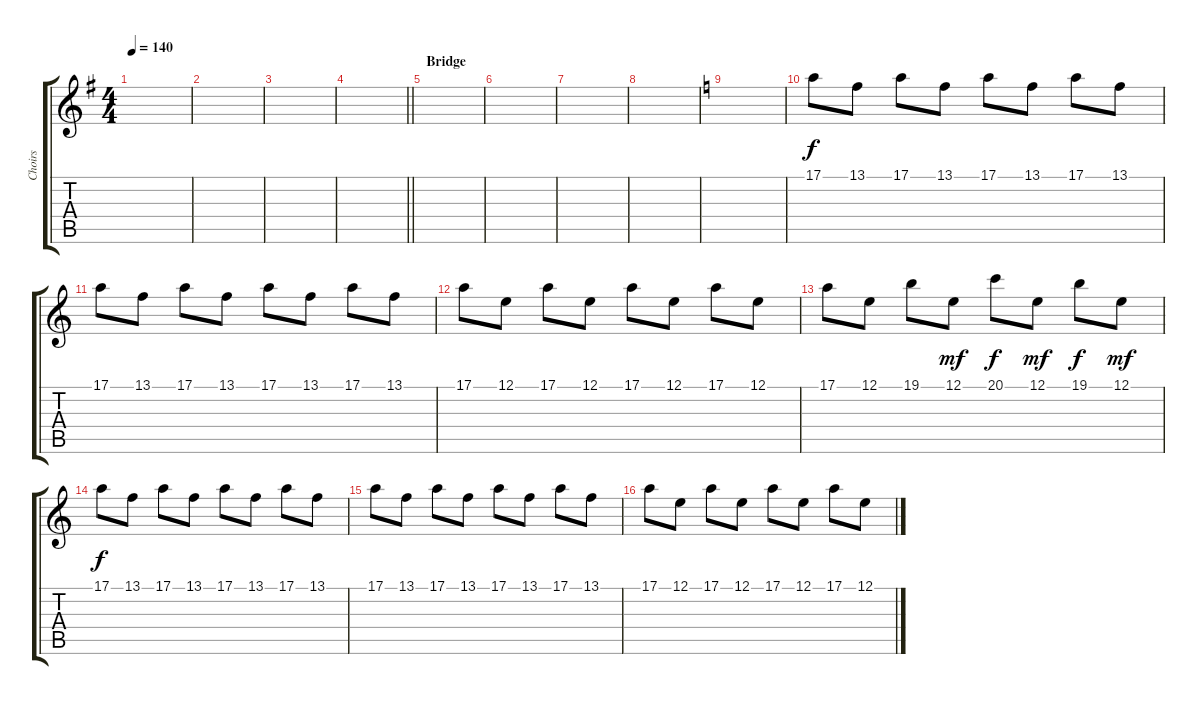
\track ("Choirs" "Choirs") {instrument choiraahs}
\staff {score tabs}
\tuning (E4 B3 G3 D3 A2 E2) {hide}
\ts (4 4)
\tempo 140
\clef g2
\ks g
|
|
|
\barLineRight lightlight
|
\section ("" "Bridge")
|
|
|
|
\ks c
|
17.1.8{dy f} 13.1.8 17.1.8 13.1.8 17.1.8 13.1.8 17.1.8 13.1.8 |
17.1.8 13.1.8 17.1.8 13.1.8 17.1.8 13.1.8 17.1.8 13.1.8 |
17.1.8 12.1.8 17.1.8 12.1.8 17.1.8 12.1.8 17.1.8 12.1.8 |
17.1.8 12.1.8 19.1.8 12.1.8{dy mf} 20.1.8{dy f} 12.1.8{dy mf} 19.1.8{dy f} 12.1.8{dy mf} |
17.1.8{dy f} 13.1.8 17.1.8 13.1.8 17.1.8 13.1.8 17.1.8 13.1.8 |
17.1.8 13.1.8 17.1.8 13.1.8 17.1.8 13.1.8 17.1.8 13.1.8 |
17.1.8 12.1.8 17.1.8 12.1.8 17.1.8 12.1.8 17.1.8 12.1.8
